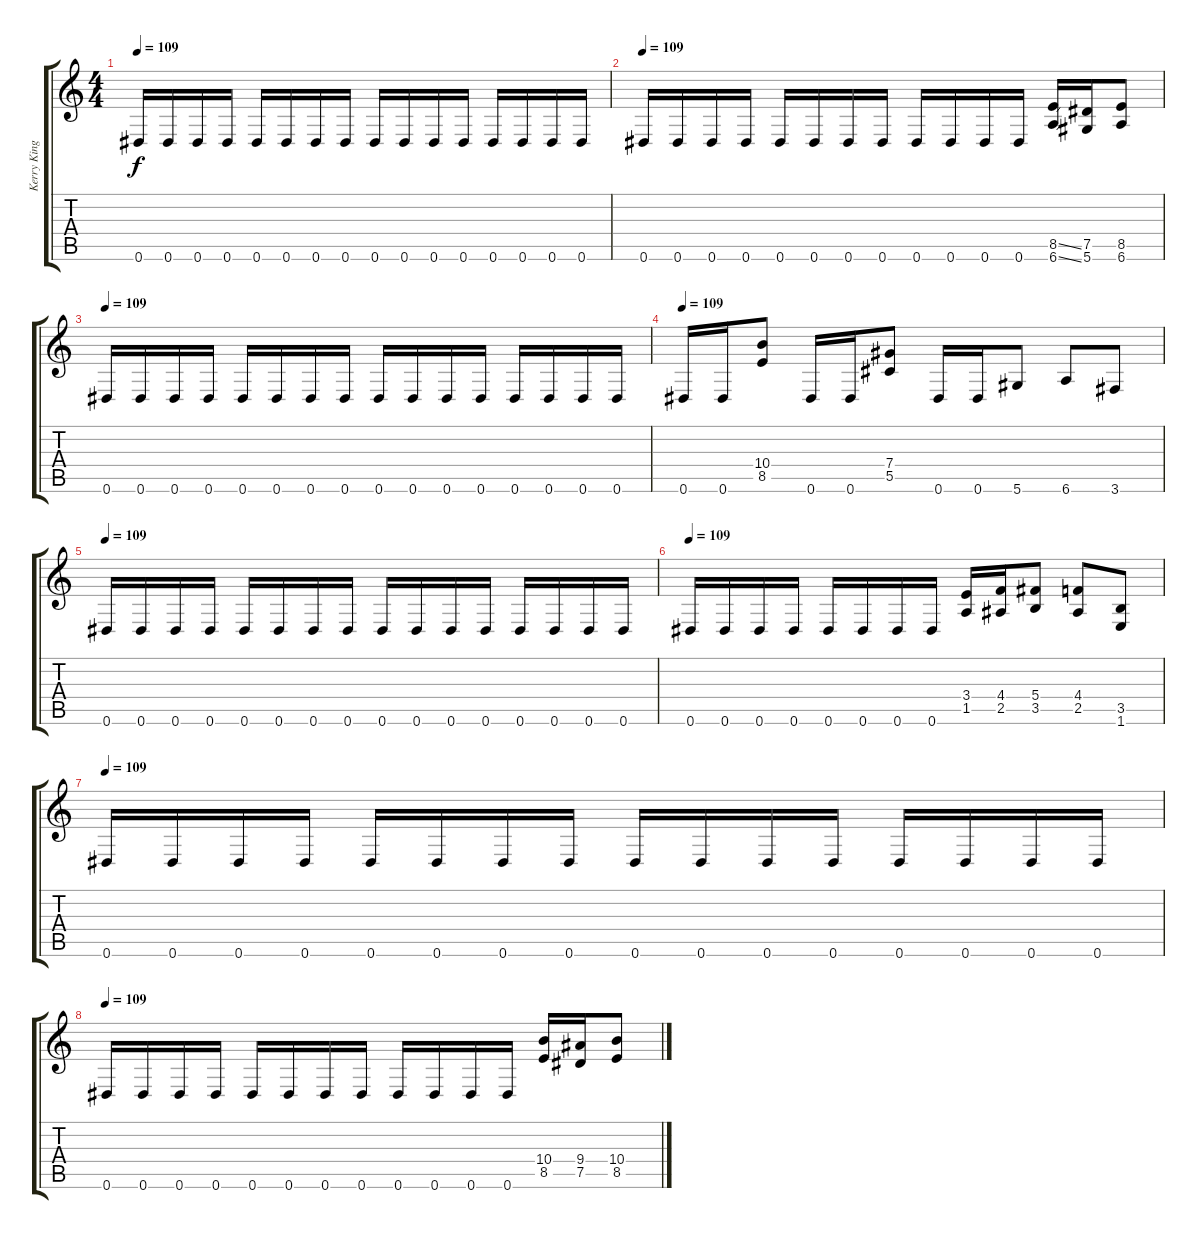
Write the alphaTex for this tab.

\track ("Kerry King" "Kerry King") {instrument distortionguitar}
\staff {score tabs}
\tuning (Eb4 Bb3 Gb3 Db3 Ab2 Eb2) {hide}
\ts (4 4)
\tempo 109
\clef g2
\ks c
0.6.16{dy f} 0.6.16 0.6.16 0.6.16 0.6.16 0.6.16 0.6.16 0.6.16 0.6.16 0.6.16 0.6.16 0.6.16 0.6.16 0.6.16 0.6.16 0.6.16 |
\tempo 109
0.6.16 0.6.16 0.6.16 0.6.16 0.6.16 0.6.16 0.6.16 0.6.16 0.6.16 0.6.16 0.6.16 0.6.16 (8.5{ss} 6.6{ss}).16 (7.5 5.6).16 (8.5 6.6).8 |
\tempo 109
0.6.16 0.6.16 0.6.16 0.6.16 0.6.16 0.6.16 0.6.16 0.6.16 0.6.16 0.6.16 0.6.16 0.6.16 0.6.16 0.6.16 0.6.16 0.6.16 |
\tempo 109
0.6.16 0.6.16 (10.4 8.5).8 0.6.16 0.6.16 (7.4 5.5).8 0.6.16 0.6.16 5.6.8 6.6.8 3.6.8 |
\tempo 109
0.6.16 0.6.16 0.6.16 0.6.16 0.6.16 0.6.16 0.6.16 0.6.16 0.6.16 0.6.16 0.6.16 0.6.16 0.6.16 0.6.16 0.6.16 0.6.16 |
\tempo 109
0.6.16 0.6.16 0.6.16 0.6.16 0.6.16 0.6.16 0.6.16 0.6.16 (3.4 1.5).16 (4.4 2.5).16 (5.4 3.5).8 (4.4 2.5).8 (3.5 1.6).8 |
\tempo 109
0.6.16 0.6.16 0.6.16 0.6.16 0.6.16 0.6.16 0.6.16 0.6.16 0.6.16 0.6.16 0.6.16 0.6.16 0.6.16 0.6.16 0.6.16 0.6.16 |
\tempo 109
0.6.16 0.6.16 0.6.16 0.6.16 0.6.16 0.6.16 0.6.16 0.6.16 0.6.16 0.6.16 0.6.16 0.6.16 (10.4 8.5).16 (9.4 7.5).16 (10.4 8.5).8
